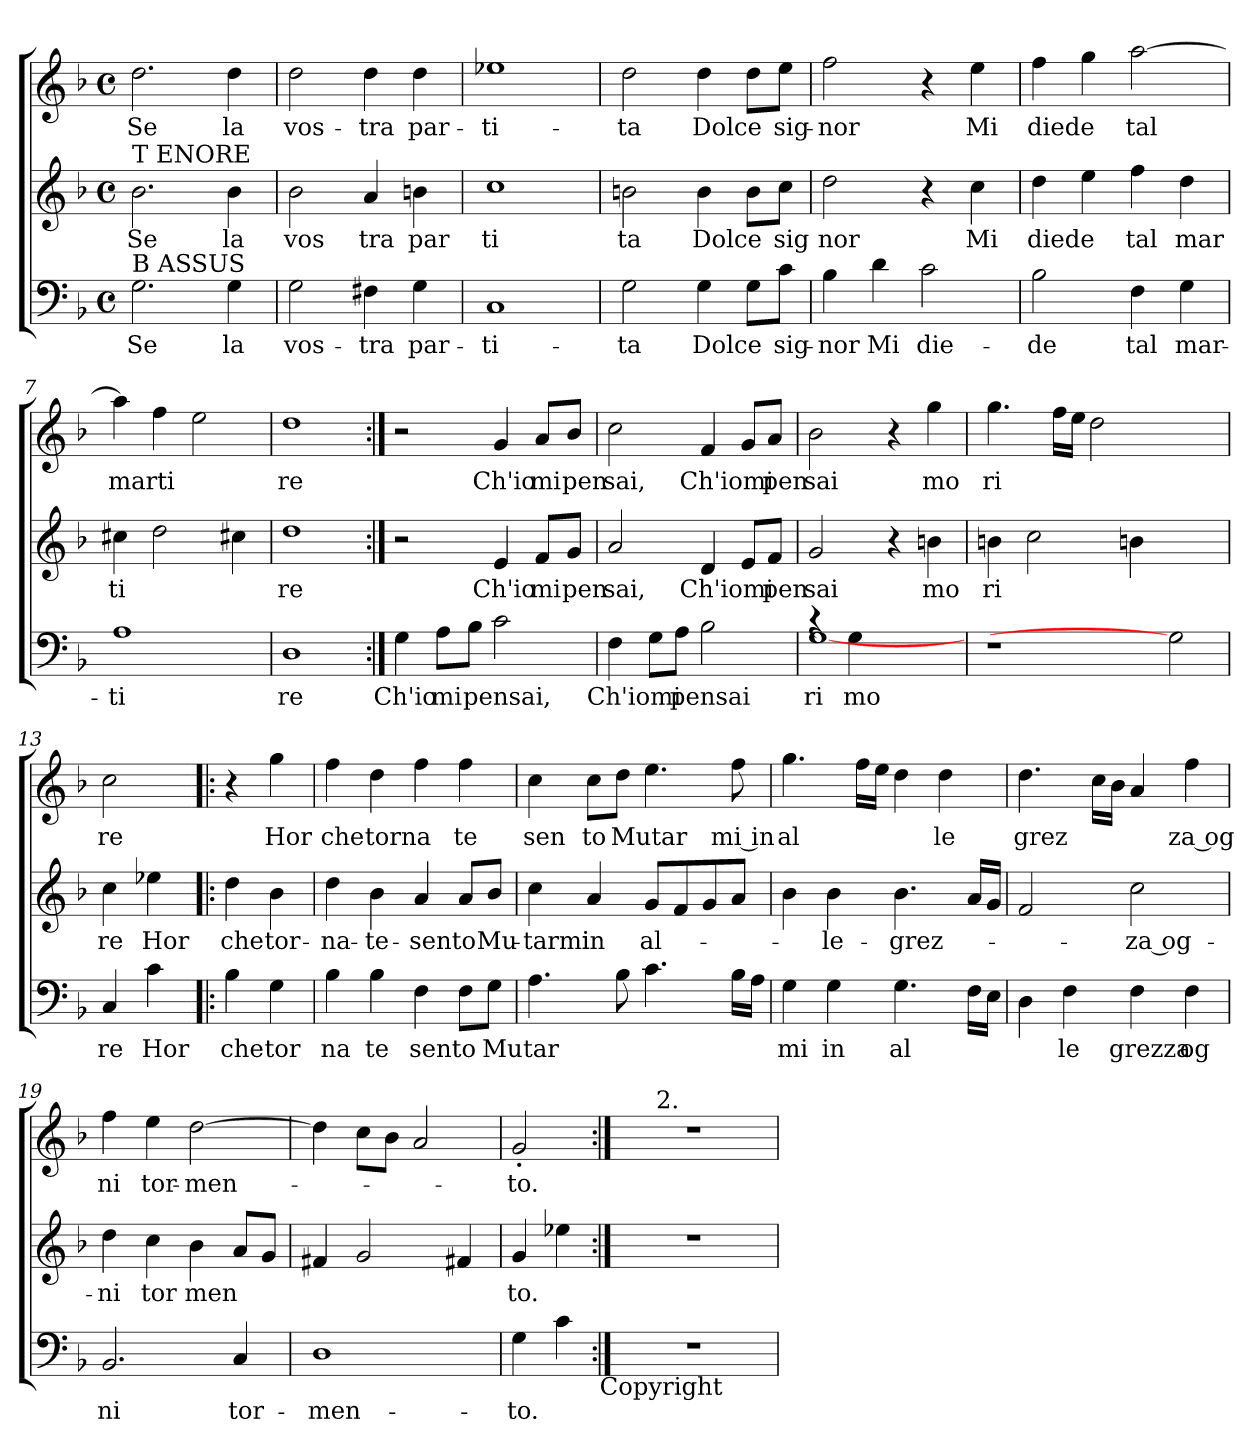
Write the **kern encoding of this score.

**kern	**text	**kern	**text	**kern	**text
*part3	*part3	*part2	*part2	*part1	*part1
*staff3	*staff3	*staff2	*staff2	*staff1	*staff1
*clefF4	*	*clefG2	*	*clefG2	*
*k[b-]	*	*k[b-]	*	*k[b-]	*
*F:	*	*F:	*	*F:	*
*M4/4	*	*M4/4	*	*M4/4	*
*met(c)	*	*met(c)	*	*met(c)	*
=1	=1	=1	=1	=1	=1
!	!	!LO:TX:a:t=T ENORE	!	!	!
!LO:TX:a:t=B ASSUS	!	!	!	!	!
!	!LO:LY:b	!	!LO:LY:b	!	!LO:LY:b
2.G\	Se	2.b-\	Se	2.dd\	Se
!	!LO:LY:b	!	!LO:LY:b	!	!LO:LY:b
4G\	la	4b-\	la	4dd\	la
=2	=2	=2	=2	=2	=2
!	!LO:LY:b	!	!LO:LY:b	!	!LO:LY:b
2G\	vos-	2b-\	vos	2dd\	vos-
!	!LO:LY:b	!	!LO:LY:b	!	!LO:LY:b
4F#X\	-tra	4a/	tra	4dd\	-tra
!	!LO:LY:b	!	!LO:LY:b	!	!LO:LY:b
4G\	par-	4bn\	par	4dd\	par-
=3	=3	=3	=3	=3	=3
!	!LO:LY:b	!	!LO:LY:b	!	!LO:LY:b
1C	-ti-	1cc	ti	1ee-X	-ti-
=4	=4	=4	=4	=4	=4
!	!LO:LY:b	!	!LO:LY:b	!	!LO:LY:b
2G\	-ta	2bn\	ta	2dd\	-ta
!	!LO:LY:b	!	!LO:LY:b	!	!LO:LY:b
4G\	Dolce	4b\	Dolce	4dd\	Dolce
8G\L	.	8b\L	.	8dd\L	.
!	!LO:LY:b	!	!LO:LY:b	!	!LO:LY:b
8c\J	sig-	8cc\J	sig	8ee\J	sig-
=5	=5	=5	=5	=5	=5
!	!LO:LY:b	!	!LO:LY:b	!	!LO:LY:b
4B-\	-nor	2dd\	nor	2ff\	-nor
!	!LO:LY:b	!	!	!	!
4d\	Mi	.	.	.	.
!	!LO:LY:b	!	!	!	!
2c\	die-	4r	.	4r	.
!	!	!	!LO:LY:b	!	!LO:LY:b
.	.	4cc\	Mi	4ee\	Mi
=6	=6	=6	=6	=6	=6
!	!LO:LY:b	!	!LO:LY:b	!	!LO:LY:b
2B-\	-de	4dd\	diede	4ff\	diede
.	.	4ee\	.	4gg\	.
!	!LO:LY:b	!	!LO:LY:b	!	!LO:LY:b
4F\	tal	4ff\	tal	[<2aa\	tal
!	!LO:LY:b	!	!LO:LY:b	!	!
4G\	mar-	4dd\	mar	.	.
!!LO:LB:g=z
=7	=7	=7	=7	=7	=7
!	!LO:LY:b	!	!LO:LY:b	!	!LO:LY:b
1A	-ti	4cc#X\	ti	4aa\]	marti
.	.	2dd\	.	4ff\	.
.	.	.	.	2ee\	.
.	.	4cc#X\	.	.	.
=8	=8	=8	=8	=8	=8
!	!LO:LY:b	!	!LO:LY:b	!	!LO:LY:b
1D	re	1dd	re	1dd	re
=9:|!	=9:|!	=9:|!	=9:|!	=9:|!	=9:|!
!	!LO:LY:b	!	!	!	!
4G\	Ch'io	2r	.	2r	.
!	!LO:LY:b	!	!	!	!
8A\L	mi	.	.	.	.
!	!LO:LY:b	!	!	!	!
8B-\J	pensai,	.	.	.	.
!	!	!	!LO:LY:b	!	!LO:LY:b
2c\	.	4e/	Ch'io	4g/	Ch'io
!	!	!	!LO:LY:b	!	!LO:LY:b
.	.	8f/L	mi	8a/L	mi
!	!	!	!LO:LY:b	!	!LO:LY:b
.	.	8g/J	pen	8b-/J	pen
=10	=10	=10	=10	=10	=10
!	!LO:LY:b	!	!LO:LY:b	!	!LO:LY:b
4F\	Ch'iomi	2a/	sai,	2cc\	sai,
8G\L	.	.	.	.	.
!	!LO:LY:b	!	!	!	!
8A\J	pensai	.	.	.	.
!	!	!	!LO:LY:b	!	!LO:LY:b
2B-\	.	4d/	Ch'iomi	4f/	Ch'iomi
.	.	8e/L	.	8g/L	.
!	!	!	!LO:LY:b	!	!LO:LY:b
.	.	8f/J	pen	8a/J	pen
=11	=11	=11	=11	=11	=11
*^	*	*	*	*	*
!	!	!LO:LY:b	!	!LO:LY:b	!	!LO:LY:b
4rc	[1G	ri	2g/	sai	2b-\	sai
!	!	!LO:LY:b	!	!	!	!
4G\	.	mo	.	.	.	.
2ryy	.	.	4r	.	4r	.
!	!	!	!	!LO:LY:b	!	!LO:LY:b
.	.	.	4bn\	mo	4gg\	mo
*v	*v	*	*	*	*	*
=12	=12	=12	=12	=12	=12
!	!	!	!LO:LY:b	!	!LO:LY:b
1r	.	4bn\	ri	4.gg\	ri
.	.	2cc\	.	.	.
.	.	.	.	16ff\LL	.
.	.	.	.	16ee\JJ	.
.	.	.	.	2dd\	.
.	.	4bn\	.	.	.
2G]	.	2ryy	.	2ryy	.
!!LO:LB:g=z
=13	=13	=13	=13	=13	=13
!	!LO:LY:b	!	!LO:LY:b	!	!LO:LY:b
4C/	re	4cc\	re	2cc\	re
!	!LO:LY:b	!	!LO:LY:b	!	!
4c\	Hor	4ee-X\	Hor	.	.
=14!|:	=14!|:	=14!|:	=14!|:	=14!|:	=14!|:
!	!LO:LY:b	!	!LO:LY:b	!	!
4B-\	che	4dd\	che	4r	.
!	!LO:LY:b	!	!LO:LY:b	!	!LO:LY:b
4G\	tor	4b-\	tor-	4gg\	Hor
=15	=15	=15	=15	=15	=15
!	!LO:LY:b	!	!LO:LY:b	!	!LO:LY:b
4B-\	na	4dd\	-na-	4ff\	che
!	!LO:LY:b	!	!LO:LY:b	!	!LO:LY:b
4B-\	te	4b-\	-te-	4dd\	torna
!	!LO:LY:b	!	!LO:LY:b	!	!
4F\	sento	4a/	-sento	4ff\	.
!	!	!	!	!	!LO:LY:b
8F\L	.	8a/L	.	4ff\	te
!	!LO:LY:b	!	!LO:LY:b	!	!
8G\J	Mu	8b-/J	Mu-	.	.
=16	=16	=16	=16	=16	=16
!	!LO:LY:b	!	!LO:LY:b	!	!LO:LY:b
4.A\	tar	4cc\	-tarmi	4cc\	sen
!	!	!	!LO:LY:b	!	!LO:LY:b
.	.	4a/	in	8cc\L	to
!	!	!	!	!	!LO:LY:b
8B-\	.	.	.	8dd\J	Mutar
!	!	!	!LO:LY:b	!	!
4.c\	.	8g/L	al-	4.ee\	.
.	.	8f/	.	.	.
.	.	8g/	.	.	.
!	!	!	!	!	!LO:LY:b:rj
16B-\LL	.	8a/J	.	8ff\	mi in
16A\JJ	.	.	.	.	.
=17	=17	=17	=17	=17	=17
!	!LO:LY:b	!	!	!	!LO:LY:b
4G\	mi	4b-\	.	4.gg\	al
!	!LO:LY:b	!	!LO:LY:b	!	!
4G\	in	4b-\	-le-	.	.
.	.	.	.	16ff\LL	.
.	.	.	.	16ee\JJ	.
!	!LO:LY:b	!	!LO:LY:b	!	!
4.G\	al	4.b-\	-grez-	4dd\	.
!	!	!	!	!	!LO:LY:b
.	.	.	.	4dd\	le
16F\LL	.	16a/LL	.	.	.
16E\JJ	.	16g/JJ	.	.	.
=18	=18	=18	=18	=18	=18
!	!	!	!	!	!LO:LY:b
4D\	.	2f/	.	4.dd\	grez
!	!LO:LY:b	!	!	!	!
4F\	le	.	.	.	.
.	.	.	.	16cc\LL	.
.	.	.	.	16b-\JJ	.
!	!LO:LY:b	!	!LO:LY:b:rj	!	!
4F\	grezza	2cc\	-za og-	4a/	.
!	!LO:LY:b	!	!	!	!LO:LY:b:rj
4F\	og	.	.	4ff\	za og
!!LO:LB:g=z
=19	=19	=19	=19	=19	=19
!	!LO:LY:b	!	!LO:LY:b	!	!LO:LY:b
2.BB-/	ni	4dd\	-ni	4ff\	ni
!	!	!	!LO:LY:b	!	!LO:LY:b
.	.	4cc\	tor	4ee\	tor-
!	!	!	!LO:LY:b	!	!LO:LY:b
.	.	4b-\	men	[>2dd\	-men-
!	!LO:LY:b	!	!	!	!
4C/	tor-	8a/L	.	.	.
.	.	8g/J	.	.	.
=20	=20	=20	=20	=20	=20
!	!LO:LY:b	!	!	!	!
1D	-men-	4f#X/	.	4dd\]	.
.	.	2g/	.	8cc\L	.
.	.	.	.	8b-\J	.
.	.	.	.	2a/	.
.	.	4f#X/	.	.	.
=21	=21	=21	=21	=21	=21
!	!LO:LY:b	!	!LO:LY:b	!	!LO:LY:b
4G\	-to.	4g/	to.	2g'</	-to.
4c\	.	4ee-X\	.	.	.
!LO:TX:b:t=Copyright	!	!	!	!	!
=22:|!	=22:|!	=22:|!	=22:|!	=22:|!	=22:|!
*	*	*	*	*^	*
1r	.	1r	.	1r	8..ryy	.
!	!	!	!	!	!LO:TX:a:t=2.	!
.	.	.	.	.	2ryy	.
.	.	.	.	.	4ryy	.
.	.	.	.	.	32ryy	.
*	*	*	*	*v	*v	*
=	=	=	=	=	=
*-	*-	*-	*-	*-	*-
